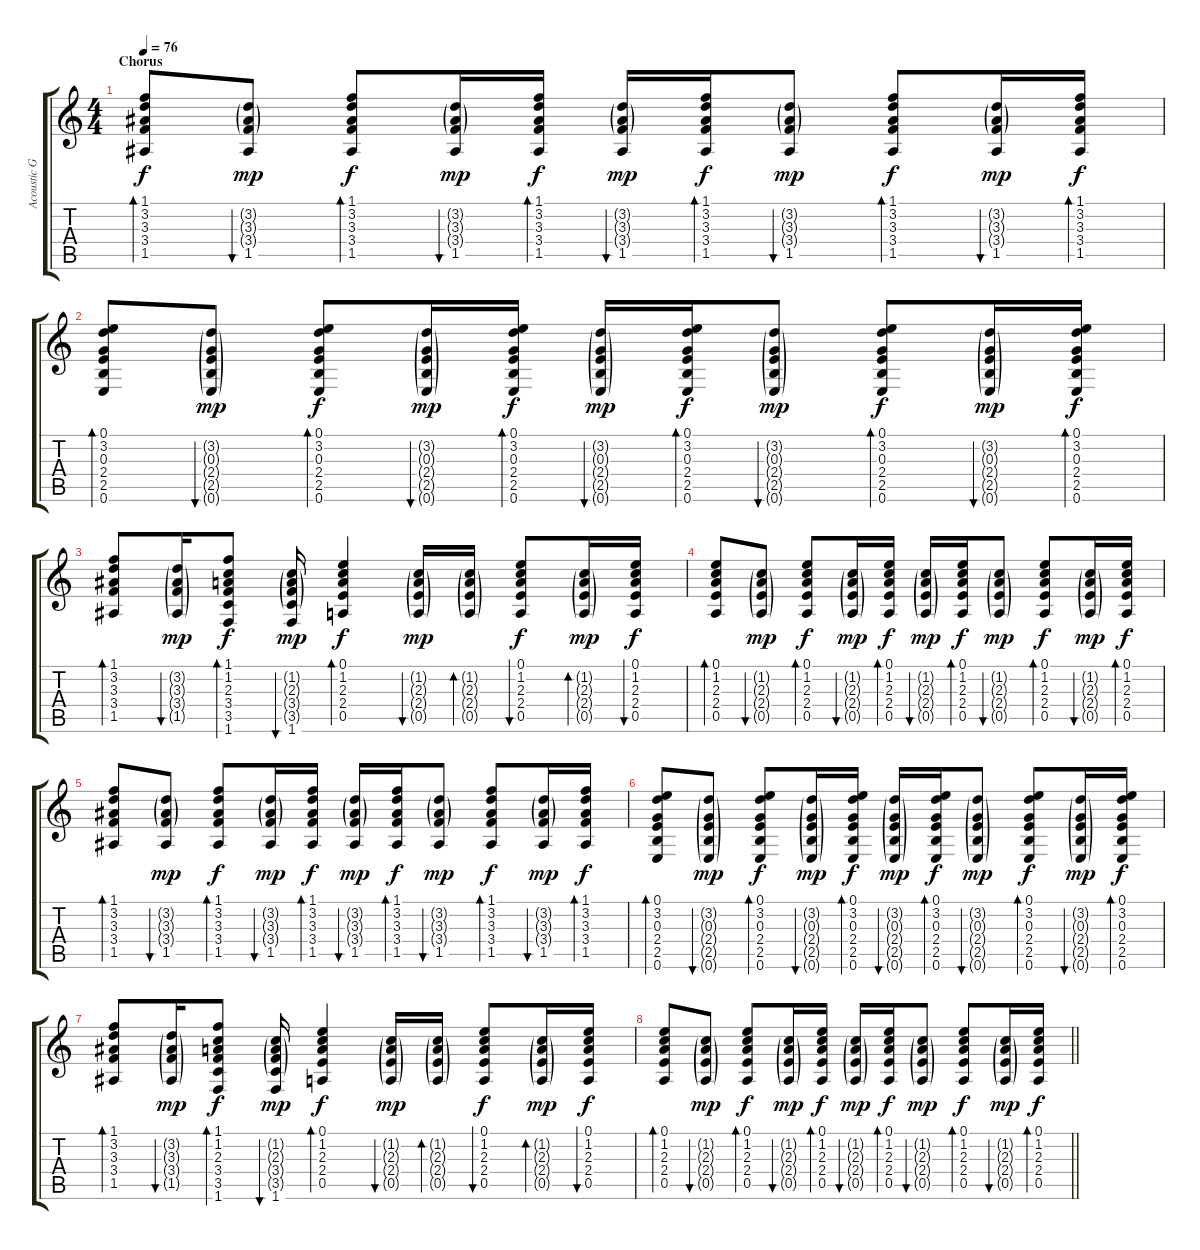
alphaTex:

\track ("Acoustic Guitar 1" "Acoustic G") {instrument acousticguitarsteel}
\staff {score tabs}
\tuning (E4 B3 G3 D3 A2 E2) {hide}
\ts (4 4)
\section ("" "Chorus")
\tempo 76
\clef g2
\ks c
(1.1 3.2 3.3 3.4 1.5).8{bd 60 dy f} (3.2{g} 3.3{g} 3.4{g} 1.5).8{bu 60 dy mp} (1.1 3.2 3.3 3.4 1.5).8{bd 60 dy f} (3.2{g} 3.3{g} 3.4{g} 1.5).16{bu 60 dy mp} (1.1 3.2 3.3 3.4 1.5).16{bd 60 dy f} (3.2{g} 3.3{g} 3.4{g} 1.5).16{bu 60 dy mp} (1.1 3.2 3.3 3.4 1.5).16{bd 60 dy f} (3.2{g} 3.3{g} 3.4{g} 1.5).8{bu 60 dy mp} (1.1 3.2 3.3 3.4 1.5).8{bd 60 dy f} (3.2{g} 3.3{g} 3.4{g} 1.5).16{bu 60 dy mp} (1.1 3.2 3.3 3.4 1.5).16{bd 60 dy f} |
(0.1 3.2 0.3 2.4 2.5 0.6).8{bd 60} (3.2{g} 0.3{g} 2.4{g} 2.5{g} 0.6{g}).8{bu 60 dy mp} (0.1 3.2 0.3 2.4 2.5 0.6).8{bd 60 dy f} (3.2{g} 0.3{g} 2.4{g} 2.5{g} 0.6{g}).16{bu 60 dy mp} (0.1 3.2 0.3 2.4 2.5 0.6).16{bd 60 dy f} (3.2{g} 0.3{g} 2.4{g} 2.5{g} 0.6{g}).16{bu 60 dy mp} (0.1 3.2 0.3 2.4 2.5 0.6).16{bd 60 dy f} (3.2{g} 0.3{g} 2.4{g} 2.5{g} 0.6{g}).8{bu 60 dy mp} (0.1 3.2 0.3 2.4 2.5 0.6).8{bd 60 dy f} (3.2{g} 0.3{g} 2.4{g} 2.5{g} 0.6{g}).16{bu 60 dy mp} (0.1 3.2 0.3 2.4 2.5 0.6).16{bd 60 dy f} |
(1.1 3.2 3.3 3.4 1.5).8{bd 60} (3.2{g} 3.3{g} 3.4{g} 1.5{g}).16{bu 60 dy mp} (1.1 1.2 2.3 3.4 3.5 1.6).8{bd 60 dy f} (1.2{g} 2.3{g} 3.4{g} 3.5{g} 1.6).16{bu 60 dy mp} (0.1 1.2 2.3 2.4 0.5).4{bd 60 dy f} (1.2{g} 2.3{g} 2.4{g} 0.5{g}).16{bu 60 dy mp} (1.2{g} 2.3{g} 2.4{g} 0.5{g}).16{bd 60} (0.1 1.2 2.3 2.4 0.5).8{bu 60 dy f} (1.2{g} 2.3{g} 2.4{g} 0.5{g}).16{bd 60 dy mp} (0.1 1.2 2.3 2.4 0.5).16{bu 60 dy f} |
(0.1 1.2 2.3 2.4 0.5).8{bd 60} (1.2{g} 2.3{g} 2.4{g} 0.5{g}).8{bu 60 dy mp} (0.1 1.2 2.3 2.4 0.5).8{bd 60 dy f} (1.2{g} 2.3{g} 2.4{g} 0.5{g}).16{bu 60 dy mp} (0.1 1.2 2.3 2.4 0.5).16{bd 60 dy f} (1.2{g} 2.3{g} 2.4{g} 0.5{g}).16{bu 60 dy mp} (0.1 1.2 2.3 2.4 0.5).16{bd 60 dy f} (1.2{g} 2.3{g} 2.4{g} 0.5{g}).8{bu 60 dy mp} (0.1 1.2 2.3 2.4 0.5).8{bd 60 dy f} (1.2{g} 2.3{g} 2.4{g} 0.5{g}).16{bu 60 dy mp} (0.1 1.2 2.3 2.4 0.5).16{bd 60 dy f} |
(1.1 3.2 3.3 3.4 1.5).8{bd 60} (3.2{g} 3.3{g} 3.4{g} 1.5).8{bu 60 dy mp} (1.1 3.2 3.3 3.4 1.5).8{bd 60 dy f} (3.2{g} 3.3{g} 3.4{g} 1.5).16{bu 60 dy mp} (1.1 3.2 3.3 3.4 1.5).16{bd 60 dy f} (3.2{g} 3.3{g} 3.4{g} 1.5).16{bu 60 dy mp} (1.1 3.2 3.3 3.4 1.5).16{bd 60 dy f} (3.2{g} 3.3{g} 3.4{g} 1.5).8{bu 60 dy mp} (1.1 3.2 3.3 3.4 1.5).8{bd 60 dy f} (3.2{g} 3.3{g} 3.4{g} 1.5).16{bu 60 dy mp} (1.1 3.2 3.3 3.4 1.5).16{bd 60 dy f} |
(0.1 3.2 0.3 2.4 2.5 0.6).8{bd 60} (3.2{g} 0.3{g} 2.4{g} 2.5{g} 0.6{g}).8{bu 60 dy mp} (0.1 3.2 0.3 2.4 2.5 0.6).8{bd 60 dy f} (3.2{g} 0.3{g} 2.4{g} 2.5{g} 0.6{g}).16{bu 60 dy mp} (0.1 3.2 0.3 2.4 2.5 0.6).16{bd 60 dy f} (3.2{g} 0.3{g} 2.4{g} 2.5{g} 0.6{g}).16{bu 60 dy mp} (0.1 3.2 0.3 2.4 2.5 0.6).16{bd 60 dy f} (3.2{g} 0.3{g} 2.4{g} 2.5{g} 0.6{g}).8{bu 60 dy mp} (0.1 3.2 0.3 2.4 2.5 0.6).8{bd 60 dy f} (3.2{g} 0.3{g} 2.4{g} 2.5{g} 0.6{g}).16{bu 60 dy mp} (0.1 3.2 0.3 2.4 2.5 0.6).16{bd 60 dy f} |
(1.1 3.2 3.3 3.4 1.5).8{bd 60} (3.2{g} 3.3{g} 3.4{g} 1.5{g}).16{bu 60 dy mp} (1.1 1.2 2.3 3.4 3.5 1.6).8{bd 60 dy f} (1.2{g} 2.3{g} 3.4{g} 3.5{g} 1.6).16{bu 60 dy mp} (0.1 1.2 2.3 2.4 0.5).4{bd 60 dy f} (1.2{g} 2.3{g} 2.4{g} 0.5{g}).16{bu 60 dy mp} (1.2{g} 2.3{g} 2.4{g} 0.5{g}).16{bd 60} (0.1 1.2 2.3 2.4 0.5).8{bu 60 dy f} (1.2{g} 2.3{g} 2.4{g} 0.5{g}).16{bd 60 dy mp} (0.1 1.2 2.3 2.4 0.5).16{bu 60 dy f} |
\barLineRight lightlight
(0.1 1.2 2.3 2.4 0.5).8{bd 60} (1.2{g} 2.3{g} 2.4{g} 0.5{g}).8{bu 60 dy mp} (0.1 1.2 2.3 2.4 0.5).8{bd 60 dy f} (1.2{g} 2.3{g} 2.4{g} 0.5{g}).16{bu 60 dy mp} (0.1 1.2 2.3 2.4 0.5).16{bd 60 dy f} (1.2{g} 2.3{g} 2.4{g} 0.5{g}).16{bu 60 dy mp} (0.1 1.2 2.3 2.4 0.5).16{bd 60 dy f} (1.2{g} 2.3{g} 2.4{g} 0.5{g}).8{bu 60 dy mp} (0.1 1.2 2.3 2.4 0.5).8{bd 60 dy f} (1.2{g} 2.3{g} 2.4{g} 0.5{g}).16{bu 60 dy mp} (0.1 1.2 2.3 2.4 0.5).16{bd 60 dy f}
